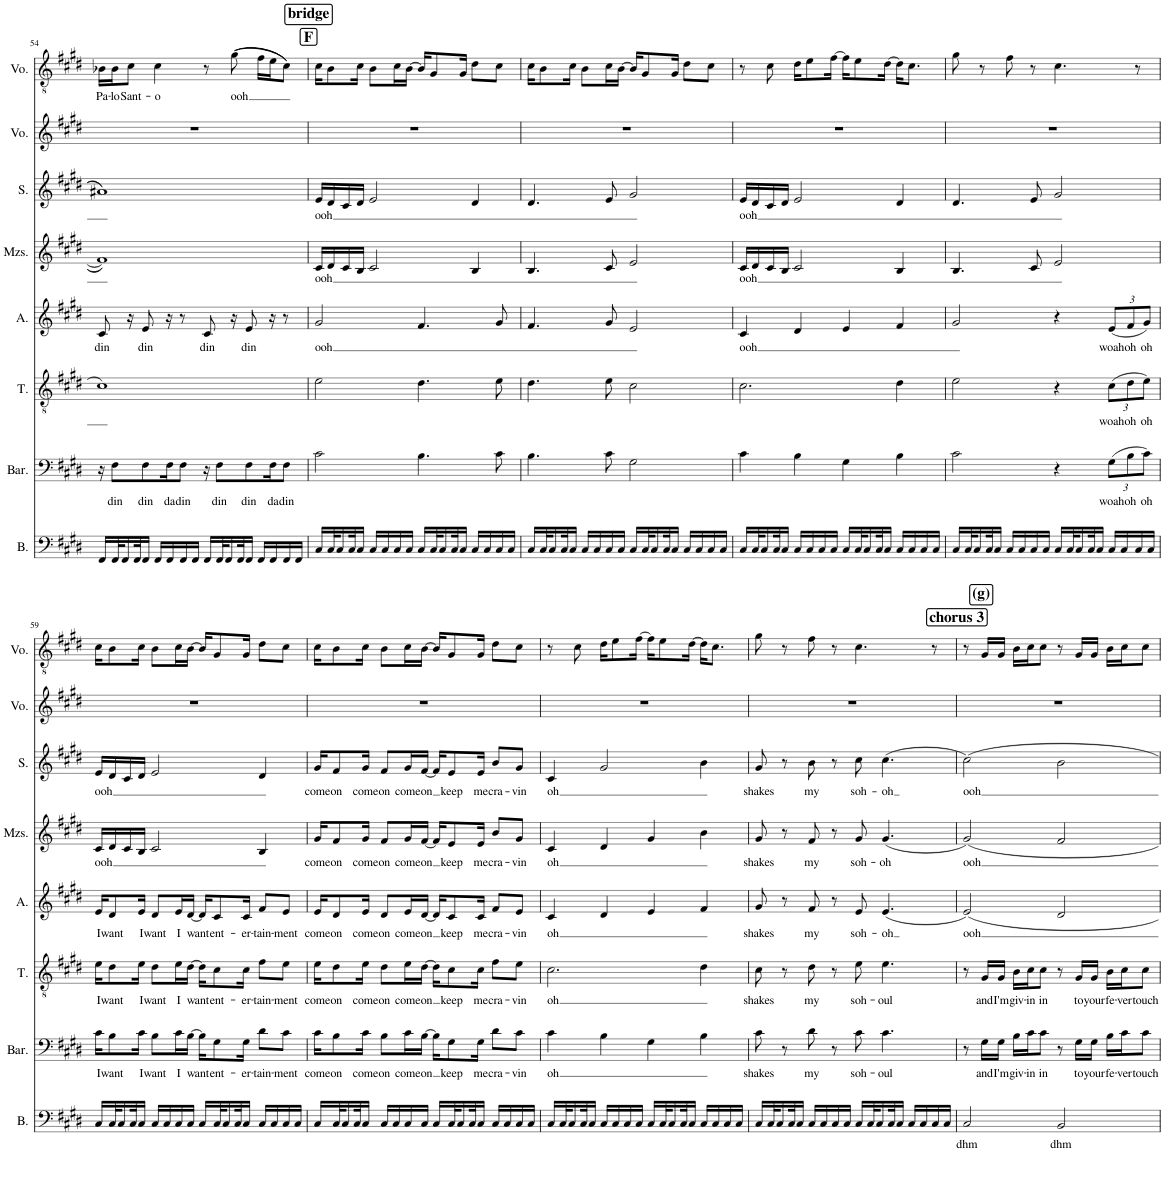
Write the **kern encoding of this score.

**kern	**text	**kern	**text	**kern	**text	**kern	**text	**kern	**text	**kern	**text	**kern	**kern	**text
*part8	*part8	*part7	*part7	*part6	*part6	*part5	*part5	*part4	*part4	*part3	*part3	*part2	*part1	*part1
*staff8	*staff8	*staff7	*staff7	*staff6	*staff6	*staff5	*staff5	*staff4	*staff4	*staff3	*staff3	*staff2	*staff1	*staff1
*I"Bass	*	*I"Baritone	*	*I"Tenor	*	*I"Alto	*	*I"Mezzo-soprano	*	*I"Soprano	*	*I"Voice	*I"Voice	*
*I'B.	*	*I'Bar.	*	*I'T.	*	*I'A.	*	*I'Mzs.	*	*I'S.	*	*I'Vo.	*I'Vo.	*
!!LO:PB:g=z
*clefF4	*	*clefF4	*	*clefGv2	*	*clefG2	*	*clefG2	*	*clefG2	*	*clefG2	*clefGv2	*
*k[f#c#g#d#]	*	*k[f#c#g#d#]	*	*k[f#c#g#d#]	*	*k[f#c#g#d#]	*	*k[f#c#g#d#]	*	*k[f#c#g#d#]	*	*k[f#c#g#d#]	*k[f#c#g#d#]	*
*M4/4	*	*M4/4	*	*M4/4	*	*M4/4	*	*M4/4	*	*M4/4	*	*M4/4	*M4/4	*
=54	=54	=54	=54	=54	=54	=54	=54	=54	=54	=54	=54	=54	=54	=54
!	!	!	!	!	!	!	!LO:LY:b	!	!	!	!	!	!	!LO:LY:b
16FF#/LL	.	16r	.	1c#	.	8c#/	din	1f#]	.	1a#X	.	1r	16B-X\LL	Pa-
!	!	!	!LO:LY:b	!	!	!	!	!	!	!	!	!	!	!LO:LY:b
32FF#/K	.	8F#\L	din	.	.	.	.	.	.	.	.	.	16B-\J	-lo
16FF#/	.	.	.	.	.	.	.	.	.	.	.	.	.	.
!	!	!	!	!	!	!	!	!	!	!	!	!	!	!LO:LY:b
.	.	.	.	.	.	16r	.	.	.	.	.	.	8c#\J	Sant-
32FF#/K	.	.	.	.	.	.	.	.	.	.	.	.	.	.
!	!	!	!LO:LY:b	!	!	!	!LO:LY:b	!	!	!	!	!	!	!
16FF#/JJ	.	8F#\	din	.	.	8e/	din	.	.	.	.	.	.	.
!	!	!	!	!	!	!	!	!	!	!	!	!	!	!LO:LY:b
16FF#/LL	.	.	.	.	.	.	.	.	.	.	.	.	4c#\	-o
!	!	!	!LO:LY:b	!	!	!	!	!	!	!	!	!	!	!
16FF#/	.	16F#\K	da	.	.	16r	.	.	.	.	.	.	.	.
!	!	!	!LO:LY:b	!	!	!	!	!	!	!	!	!	!	!
16FF#/	.	8F#\J	din	.	.	8r	.	.	.	.	.	.	.	.
16FF#/JJ	.	.	.	.	.	.	.	.	.	.	.	.	.	.
!	!	!	!	!	!	!	!LO:LY:b	!	!	!	!	!	!	!
16FF#/LL	.	16r	.	.	.	8c#/	din	.	.	.	.	.	8r	.
!	!	!	!LO:LY:b	!	!	!	!	!	!	!	!	!	!	!
32FF#/K	.	8F#\L	din	.	.	.	.	.	.	.	.	.	.	.
16FF#/	.	.	.	.	.	.	.	.	.	.	.	.	.	.
!	!	!	!	!	!	!	!	!	!	!	!	!	!	!LO:LY:b
.	.	.	.	.	.	16r	.	.	.	.	.	.	(((8g#\	ooh
32FF#/K	.	.	.	.	.	.	.	.	.	.	.	.	.	.
!	!	!	!LO:LY:b	!	!	!	!LO:LY:b	!	!	!	!	!	!	!
16FF#/JJ	.	8F#\	din	.	.	8e/	din	.	.	.	.	.	.	.
16FF#/LL	.	.	.	.	.	.	.	.	.	.	.	.	16f#\LL	.
!	!	!	!LO:LY:b	!	!	!	!	!	!	!	!	!	!	!
16FF#/	.	16F#\K	da	.	.	16r	.	.	.	.	.	.	16e\J	.
!	!	!	!LO:LY:b	!	!	!	!	!	!	!	!	!	!	!
16FF#/	.	8F#\J	din	.	.	8r	.	.	.	.	.	.	8c#\J)))	.
16FF#/JJ	.	.	.	.	.	.	.	.	.	.	.	.	.	.
!!LO:REH:place=s1:a:B:cj:fs=14:t=bridge
!!LO:REH:place=s1:a:B:cj:fs=14:t=F
=55	=55	=55	=55	=55	=55	=55	=55	=55	=55	=55	=55	=55	=55	=55
!	!	!	!	!	!	!	!LO:LY:b	!	!LO:LY:b	!	!LO:LY:b	!	!	!
16C#/LL	.	2c#\	.	2e\	.	2g#/	ooh	16c#/LL	ooh	16e/LL	ooh	1r	16c#\KL	.
32C#/K	.	.	.	.	.	.	.	16d#/	.	16d#/	.	.	8B\	.
16C#/	.	.	.	.	.	.	.	.	.	.	.	.	.	.
.	.	.	.	.	.	.	.	16c#/	.	16c#/	.	.	.	.
32C#/K	.	.	.	.	.	.	.	.	.	.	.	.	.	.
16C#/JJ	.	.	.	.	.	.	.	16B/JJ	.	16d#/JJ	.	.	16c#\Jk	.
16C#/LL	.	.	.	.	.	.	.	2c#/	.	2e/	.	.	8B\L	.
16C#/	.	.	.	.	.	.	.	.	.	.	.	.	.	.
16C#/	.	.	.	.	.	.	.	.	.	.	.	.	16c#\L	.
16C#/JJ	.	.	.	.	.	.	.	.	.	.	.	.	[16B\JJ	.
16C#/LL	.	4.B\	.	4.d#\	.	4.f#/	.	.	.	.	.	.	16B/KL]	.
32C#/K	.	.	.	.	.	.	.	.	.	.	.	.	8G#/	.
16C#/	.	.	.	.	.	.	.	.	.	.	.	.	.	.
32C#/K	.	.	.	.	.	.	.	.	.	.	.	.	.	.
16C#/JJ	.	.	.	.	.	.	.	.	.	.	.	.	16G#/Jk	.
16C#/LL	.	.	.	.	.	.	.	4B/	.	4d#/	.	.	8d#\L	.
16C#/	.	.	.	.	.	.	.	.	.	.	.	.	.	.
16C#/	.	8c#\	.	8e\	.	8g#/	.	.	.	.	.	.	8c#\J	.
16C#/JJ	.	.	.	.	.	.	.	.	.	.	.	.	.	.
=56	=56	=56	=56	=56	=56	=56	=56	=56	=56	=56	=56	=56	=56	=56
16C#/LL	.	4.B\	.	4.d#\	.	4.f#/	.	4.B/	.	4.d#/	.	1r	16c#\KL	.
32C#/K	.	.	.	.	.	.	.	.	.	.	.	.	8B\	.
16C#/	.	.	.	.	.	.	.	.	.	.	.	.	.	.
32C#/K	.	.	.	.	.	.	.	.	.	.	.	.	.	.
16C#/JJ	.	.	.	.	.	.	.	.	.	.	.	.	16c#\Jk	.
16C#/LL	.	.	.	.	.	.	.	.	.	.	.	.	8B\L	.
16C#/	.	.	.	.	.	.	.	.	.	.	.	.	.	.
16C#/	.	8c#\	.	8e\	.	8g#/	.	8c#/	.	8e/	.	.	16c#\L	.
16C#/JJ	.	.	.	.	.	.	.	.	.	.	.	.	[16B\JJ	.
16C#/LL	.	2G#\	.	2c#\	.	2e/	.	2e/	.	2g#/	.	.	16B/KL]	.
32C#/K	.	.	.	.	.	.	.	.	.	.	.	.	8G#/	.
16C#/	.	.	.	.	.	.	.	.	.	.	.	.	.	.
32C#/K	.	.	.	.	.	.	.	.	.	.	.	.	.	.
16C#/JJ	.	.	.	.	.	.	.	.	.	.	.	.	16G#/Jk	.
16C#/LL	.	.	.	.	.	.	.	.	.	.	.	.	8d#\L	.
16C#/	.	.	.	.	.	.	.	.	.	.	.	.	.	.
16C#/	.	.	.	.	.	.	.	.	.	.	.	.	8c#\J	.
16C#/JJ	.	.	.	.	.	.	.	.	.	.	.	.	.	.
=57	=57	=57	=57	=57	=57	=57	=57	=57	=57	=57	=57	=57	=57	=57
!	!	!	!	!	!	!	!LO:LY:b	!	!LO:LY:b	!	!LO:LY:b	!	!	!
16C#/LL	.	4c#\	.	2.c#\	.	4c#/	ooh	16c#/LL	ooh	16e/LL	ooh	1r	8r	.
32C#/K	.	.	.	.	.	.	.	16d#/	.	16d#/	.	.	.	.
16C#/	.	.	.	.	.	.	.	.	.	.	.	.	.	.
.	.	.	.	.	.	.	.	16c#/	.	16c#/	.	.	8c#\	.
32C#/K	.	.	.	.	.	.	.	.	.	.	.	.	.	.
16C#/JJ	.	.	.	.	.	.	.	16B/JJ	.	16d#/JJ	.	.	.	.
16C#/LL	.	4B\	.	.	.	4d#/	.	2c#/	.	2e/	.	.	16d#\KL	.
16C#/	.	.	.	.	.	.	.	.	.	.	.	.	8e\	.
16C#/	.	.	.	.	.	.	.	.	.	.	.	.	.	.
16C#/JJ	.	.	.	.	.	.	.	.	.	.	.	.	[16f#\Jk	.
16C#/LL	.	4G#\	.	.	.	4e/	.	.	.	.	.	.	16f#\KL]	.
32C#/K	.	.	.	.	.	.	.	.	.	.	.	.	8e\	.
16C#/	.	.	.	.	.	.	.	.	.	.	.	.	.	.
32C#/K	.	.	.	.	.	.	.	.	.	.	.	.	.	.
16C#/JJ	.	.	.	.	.	.	.	.	.	.	.	.	[16d#\Jk	.
16C#/LL	.	4B\	.	4d#\	.	4f#/	.	4B/	.	4d#/	.	.	16d#\KL]	.
16C#/	.	.	.	.	.	.	.	.	.	.	.	.	8.c#\J	.
16C#/	.	.	.	.	.	.	.	.	.	.	.	.	.	.
16C#/JJ	.	.	.	.	.	.	.	.	.	.	.	.	.	.
=58	=58	=58	=58	=58	=58	=58	=58	=58	=58	=58	=58	=58	=58	=58
16C#/LL	.	2c#\	.	2e\	.	2g#/	.	4.B/	.	4.d#/	.	1r	8g#\	.
32C#/K	.	.	.	.	.	.	.	.	.	.	.	.	.	.
16C#/	.	.	.	.	.	.	.	.	.	.	.	.	.	.
.	.	.	.	.	.	.	.	.	.	.	.	.	8r	.
32C#/K	.	.	.	.	.	.	.	.	.	.	.	.	.	.
16C#/JJ	.	.	.	.	.	.	.	.	.	.	.	.	.	.
16C#/LL	.	.	.	.	.	.	.	.	.	.	.	.	8f#\	.
16C#/	.	.	.	.	.	.	.	.	.	.	.	.	.	.
16C#/	.	.	.	.	.	.	.	8c#/	.	8e/	.	.	8r	.
16C#/JJ	.	.	.	.	.	.	.	.	.	.	.	.	.	.
16C#/LL	.	4r	.	4r	.	4r	.	2e/	.	2g#/	.	.	4.c#\	.
32C#/K	.	.	.	.	.	.	.	.	.	.	.	.	.	.
16C#/	.	.	.	.	.	.	.	.	.	.	.	.	.	.
32C#/K	.	.	.	.	.	.	.	.	.	.	.	.	.	.
16C#/JJ	.	.	.	.	.	.	.	.	.	.	.	.	.	.
*	*	*Xbrackettup	*	*	*	*	*	*	*	*	*	*	*	*
!	!	!	!LO:LY:b	!	!	!	!	!	!	!	!	!	!	!
*	*	*	*	*Xbrackettup	*	*	*	*	*	*	*	*	*	*
!	!	!	!	!	!LO:LY:b	!	!	!	!	!	!	!	!	!
*	*	*	*	*	*	*Xbrackettup	*	*	*	*	*	*	*	*
!	!	!	!	!	!	!	!LO:LY:b	!	!	!	!	!	!	!
16C#/LL	.	(12G#\L	woah	(12c#\L	woah	(12e/L	woah	.	.	.	.	.	.	.
16C#/	.	.	.	.	.	.	.	.	.	.	.	.	.	.
!	!	!	!LO:LY:b	!	!LO:LY:b	!	!LO:LY:b	!	!	!	!	!	!	!
.	.	12B\	oh	12d#\	oh	12f#/	oh	.	.	.	.	.	.	.
16C#/	.	.	.	.	.	.	.	.	.	.	.	.	8r	.
!	!	!	!LO:LY:b	!	!LO:LY:b	!	!LO:LY:b	!	!	!	!	!	!	!
.	.	12c#\J)	oh	12e\J)	oh	12g#/J)	oh	.	.	.	.	.	.	.
16C#/JJ	.	.	.	.	.	.	.	.	.	.	.	.	.	.
!!LO:LB:g=z
=59	=59	=59	=59	=59	=59	=59	=59	=59	=59	=59	=59	=59	=59	=59
!	!	!	!LO:LY:b	!	!LO:LY:b	!	!LO:LY:b	!	!LO:LY:b	!	!LO:LY:b	!	!	!
16C#/LL	.	16c#\KL	I	16e\KL	I	16e/KL	I	16c#/LL	ooh	16e/LL	ooh	1r	16c#\KL	.
!	!	!	!LO:LY:b	!	!LO:LY:b	!	!LO:LY:b	!	!	!	!	!	!	!
32C#/K	.	8B\	want	8d#\	want	8d#/	want	16d#/	.	16d#/	.	.	8B\	.
16C#/	.	.	.	.	.	.	.	.	.	.	.	.	.	.
.	.	.	.	.	.	.	.	16c#/	.	16c#/	.	.	.	.
32C#/K	.	.	.	.	.	.	.	.	.	.	.	.	.	.
!	!	!	!LO:LY:b	!	!LO:LY:b	!	!LO:LY:b	!	!	!	!	!	!	!
16C#/JJ	.	16c#\Jk	I	16e\Jk	I	16e/Jk	I	16B/JJ	.	16d#/JJ	.	.	16c#\Jk	.
!	!	!	!LO:LY:b	!	!LO:LY:b	!	!LO:LY:b	!	!	!	!	!	!	!
16C#/LL	.	8B\L	want	8d#\L	want	8d#/L	want	2c#/	.	2e/	.	.	8B\L	.
16C#/	.	.	.	.	.	.	.	.	.	.	.	.	.	.
!	!	!	!LO:LY:b	!	!LO:LY:b	!	!LO:LY:b	!	!	!	!	!	!	!
16C#/	.	16c#\L	I	16e\L	I	16e/L	I	.	.	.	.	.	16c#\L	.
!	!	!	!LO:LY:b	!	!LO:LY:b	!	!LO:LY:b	!	!	!	!	!	!	!
16C#/JJ	.	[16B\JJ	want	[16d#\JJ	want	[16d#/JJ	want	.	.	.	.	.	[16B\JJ	.
16C#/LL	.	16B\KL]	.	16d#\KL]	.	16d#/KL]	.	.	.	.	.	.	16B/KL]	.
!	!	!	!LO:LY:b	!	!LO:LY:b	!	!LO:LY:b	!	!	!	!	!	!	!
32C#/K	.	8G#\	ent-	8c#\	ent-	8c#/	ent-	.	.	.	.	.	8G#/	.
16C#/	.	.	.	.	.	.	.	.	.	.	.	.	.	.
32C#/K	.	.	.	.	.	.	.	.	.	.	.	.	.	.
!	!	!	!LO:LY:b	!	!LO:LY:b	!	!LO:LY:b	!	!	!	!	!	!	!
16C#/JJ	.	16G#\Jk	-er-	16c#\Jk	-er-	16c#/Jk	-er-	.	.	.	.	.	16G#/Jk	.
!	!	!	!LO:LY:b	!	!LO:LY:b	!	!LO:LY:b	!	!	!	!	!	!	!
16C#/LL	.	8d#\L	-tain-	8f#\L	-tain-	8f#/L	-tain-	4B/	.	4d#/	.	.	8d#\L	.
16C#/	.	.	.	.	.	.	.	.	.	.	.	.	.	.
!	!	!	!LO:LY:b	!	!LO:LY:b	!	!LO:LY:b	!	!	!	!	!	!	!
16C#/	.	8c#\J	-ment	8e\J	-ment	8e/J	-ment	.	.	.	.	.	8c#\J	.
16C#/JJ	.	.	.	.	.	.	.	.	.	.	.	.	.	.
=60	=60	=60	=60	=60	=60	=60	=60	=60	=60	=60	=60	=60	=60	=60
!	!	!	!LO:LY:b	!	!LO:LY:b	!	!LO:LY:b	!	!LO:LY:b	!	!LO:LY:b	!	!	!
16C#/LL	.	16c#\KL	come	16e\KL	come	16e/KL	come	16g#/KL	come	16g#/KL	come	1r	16c#\KL	.
!	!	!	!LO:LY:b	!	!LO:LY:b	!	!LO:LY:b	!	!LO:LY:b	!	!LO:LY:b	!	!	!
32C#/K	.	8B\	on	8d#\	on	8d#/	on	8f#/	on	8f#/	on	.	8B\	.
16C#/	.	.	.	.	.	.	.	.	.	.	.	.	.	.
32C#/K	.	.	.	.	.	.	.	.	.	.	.	.	.	.
!	!	!	!LO:LY:b	!	!LO:LY:b	!	!LO:LY:b	!	!LO:LY:b	!	!LO:LY:b	!	!	!
16C#/JJ	.	16c#\Jk	come	16e\Jk	come	16e/Jk	come	16g#/Jk	come	16g#/Jk	come	.	16c#\Jk	.
!	!	!	!LO:LY:b	!	!LO:LY:b	!	!LO:LY:b	!	!LO:LY:b	!	!LO:LY:b	!	!	!
16C#/LL	.	8B\L	on	8d#\L	on	8d#/L	on	8f#/L	on	8f#/L	on	.	8B\L	.
16C#/	.	.	.	.	.	.	.	.	.	.	.	.	.	.
!	!	!	!LO:LY:b	!	!LO:LY:b	!	!LO:LY:b	!	!LO:LY:b	!	!LO:LY:b	!	!	!
16C#/	.	16c#\L	come	16e\L	come	16e/L	come	16g#/L	come	16g#/L	come	.	16c#\L	.
!	!	!	!LO:LY:b	!	!LO:LY:b	!	!LO:LY:b	!	!LO:LY:b	!	!LO:LY:b	!	!	!
16C#/JJ	.	[16B\JJ	on	[16d#\JJ	on	[16d#/JJ	on	[16f#/JJ	on	[16f#/JJ	on	.	[16B\JJ	.
16C#/LL	.	16B\KL]	.	16d#\KL]	.	16d#/KL]	.	16f#/KL]	.	16f#/KL]	.	.	16B/KL]	.
!	!	!	!LO:LY:b	!	!LO:LY:b	!	!LO:LY:b	!	!LO:LY:b	!	!LO:LY:b	!	!	!
32C#/K	.	8G#\	keep	8c#\	keep	8c#/	keep	8e/	keep	8e/	keep	.	8G#/	.
16C#/	.	.	.	.	.	.	.	.	.	.	.	.	.	.
32C#/K	.	.	.	.	.	.	.	.	.	.	.	.	.	.
!	!	!	!LO:LY:b	!	!LO:LY:b	!	!LO:LY:b	!	!LO:LY:b	!	!LO:LY:b	!	!	!
16C#/JJ	.	16G#\Jk	me	16c#\Jk	me	16c#/Jk	me	16e/Jk	me	16e/Jk	me	.	16G#/Jk	.
!	!	!	!LO:LY:b	!	!LO:LY:b	!	!LO:LY:b	!	!LO:LY:b	!	!LO:LY:b	!	!	!
16C#/LL	.	8d#\L	cra-	8f#\L	cra-	8f#/L	cra-	8b/L	cra-	8b/L	cra-	.	8d#\L	.
16C#/	.	.	.	.	.	.	.	.	.	.	.	.	.	.
!	!	!	!LO:LY:b	!	!LO:LY:b	!	!LO:LY:b	!	!LO:LY:b	!	!LO:LY:b	!	!	!
16C#/	.	8c#\J	-vin	8e\J	-vin	8e/J	-vin	8g#/J	-vin	8g#/J	-vin	.	8c#\J	.
16C#/JJ	.	.	.	.	.	.	.	.	.	.	.	.	.	.
=61	=61	=61	=61	=61	=61	=61	=61	=61	=61	=61	=61	=61	=61	=61
!	!	!	!LO:LY:b	!	!LO:LY:b	!	!LO:LY:b	!	!LO:LY:b	!	!LO:LY:b	!	!	!
16C#/LL	.	4c#\	oh	2.c#\	oh	4c#/	oh	4c#/	oh	4c#/	oh	1r	8r	.
32C#/K	.	.	.	.	.	.	.	.	.	.	.	.	.	.
16C#/	.	.	.	.	.	.	.	.	.	.	.	.	.	.
.	.	.	.	.	.	.	.	.	.	.	.	.	8c#\	.
32C#/K	.	.	.	.	.	.	.	.	.	.	.	.	.	.
16C#/JJ	.	.	.	.	.	.	.	.	.	.	.	.	.	.
16C#/LL	.	4B\	.	.	.	4d#/	.	4d#/	.	2g#/	.	.	16d#\KL	.
16C#/	.	.	.	.	.	.	.	.	.	.	.	.	8e\	.
16C#/	.	.	.	.	.	.	.	.	.	.	.	.	.	.
16C#/JJ	.	.	.	.	.	.	.	.	.	.	.	.	[16f#\Jk	.
16C#/LL	.	4G#\	.	.	.	4e/	.	4g#/	.	.	.	.	16f#\KL]	.
32C#/K	.	.	.	.	.	.	.	.	.	.	.	.	8e\	.
16C#/	.	.	.	.	.	.	.	.	.	.	.	.	.	.
32C#/K	.	.	.	.	.	.	.	.	.	.	.	.	.	.
16C#/JJ	.	.	.	.	.	.	.	.	.	.	.	.	[16d#\Jk	.
16C#/LL	.	4B\	.	4d#\	.	4f#/	.	4b\	.	4b\	.	.	16d#\KL]	.
16C#/	.	.	.	.	.	.	.	.	.	.	.	.	8.c#\J	.
16C#/	.	.	.	.	.	.	.	.	.	.	.	.	.	.
16C#/JJ	.	.	.	.	.	.	.	.	.	.	.	.	.	.
=62	=62	=62	=62	=62	=62	=62	=62	=62	=62	=62	=62	=62	=62	=62
!	!	!	!LO:LY:b	!	!LO:LY:b	!	!LO:LY:b	!	!LO:LY:b	!	!LO:LY:b	!	!	!
16C#/LL	.	8c#\	shakes	8c#\	shakes	8g#/	shakes	8g#/	shakes	8g#/	shakes	1r	8g#\	.
32C#/K	.	.	.	.	.	.	.	.	.	.	.	.	.	.
16C#/	.	.	.	.	.	.	.	.	.	.	.	.	.	.
.	.	8r	.	8r	.	8r	.	8r	.	8r	.	.	8r	.
32C#/K	.	.	.	.	.	.	.	.	.	.	.	.	.	.
16C#/JJ	.	.	.	.	.	.	.	.	.	.	.	.	.	.
!	!	!	!LO:LY:b	!	!LO:LY:b	!	!LO:LY:b	!	!LO:LY:b	!	!LO:LY:b	!	!	!
16C#/LL	.	8d#\	my	8d#\	my	8f#/	my	8f#/	my	8b\	my	.	8f#\	.
16C#/	.	.	.	.	.	.	.	.	.	.	.	.	.	.
16C#/	.	8r	.	8r	.	8r	.	8r	.	8r	.	.	8r	.
16C#/JJ	.	.	.	.	.	.	.	.	.	.	.	.	.	.
!	!	!	!LO:LY:b	!	!LO:LY:b	!	!LO:LY:b	!	!LO:LY:b	!	!LO:LY:b	!	!	!
16C#/LL	.	8c#\	soh-	8e\	soh-	8e/	soh-	8g#/	soh-	8cc#\	soh-	.	4.c#\	.
32C#/K	.	.	.	.	.	.	.	.	.	.	.	.	.	.
16C#/	.	.	.	.	.	.	.	.	.	.	.	.	.	.
!	!	!	!LO:LY:b	!	!LO:LY:b	!	!LO:LY:b	!	!LO:LY:b	!	!LO:LY:b	!	!	!
.	.	4.c#\	-oul	4.e\	-oul	(4.e/	-oh	(4.g#/	-oh	(4.cc#\	-oh	.	.	.
32C#/K	.	.	.	.	.	.	.	.	.	.	.	.	.	.
16C#/JJ	.	.	.	.	.	.	.	.	.	.	.	.	.	.
16C#/LL	.	.	.	.	.	.	.	.	.	.	.	.	.	.
16C#/	.	.	.	.	.	.	.	.	.	.	.	.	.	.
16C#/	.	.	.	.	.	.	.	.	.	.	.	.	8r	.
16C#/JJ	.	.	.	.	.	.	.	.	.	.	.	.	.	.
!!LO:REH:place=s1:a:B:cj:fs=14:t=(g):qo=0.5
!!LO:REH:place=s1:a:B:cj:fs=14:t=chorus 3
=63	=63	=63	=63	=63	=63	=63	=63	=63	=63	=63	=63	=63	=63	=63
!	!LO:LY:b	!	!	!	!	!	!LO:LY:b	!	!LO:LY:b	!	!LO:LY:b	!	!	!
2C#/	dhm	8r	.	8r	.	2e/)	ooh	2g#/)	ooh	2cc#\)	ooh	1r	8r	.
!	!	!	!LO:LY:b	!	!LO:LY:b	!	!	!	!	!	!	!	!	!
.	.	16G#\LL	and	16G#/LL	and	.	.	.	.	.	.	.	16G#/LL	.
!	!	!	!LO:LY:b	!	!LO:LY:b	!	!	!	!	!	!	!	!	!
.	.	16G#\JJ	I'm	16G#/JJ	I'm	.	.	.	.	.	.	.	16G#/JJ	.
!	!	!	!LO:LY:b	!	!LO:LY:b	!	!	!	!	!	!	!	!	!
.	.	16B\LL	giv-	16B\LL	giv-	.	.	.	.	.	.	.	16B\LL	.
!	!	!	!LO:LY:b	!	!LO:LY:b	!	!	!	!	!	!	!	!	!
.	.	16c#\J	-in	16c#\J	-in	.	.	.	.	.	.	.	16c#\J	.
!	!	!	!LO:LY:b	!	!LO:LY:b	!	!	!	!	!	!	!	!	!
.	.	8c#\J	in	8c#\J	in	.	.	.	.	.	.	.	8c#\J	.
!	!LO:LY:b	!	!	!	!	!	!	!	!	!	!	!	!	!
2BB/	dhm	8r	.	8r	.	2d#/	.	2f#/	.	2b\	.	.	8r	.
!	!	!	!LO:LY:b	!	!LO:LY:b	!	!	!	!	!	!	!	!	!
.	.	16G#\LL	to	16G#/LL	to	.	.	.	.	.	.	.	16G#/LL	.
!	!	!	!LO:LY:b	!	!LO:LY:b	!	!	!	!	!	!	!	!	!
.	.	16G#\JJ	your	16G#/JJ	your	.	.	.	.	.	.	.	16G#/JJ	.
!	!	!	!LO:LY:b	!	!LO:LY:b	!	!	!	!	!	!	!	!	!
.	.	16B\LL	fe-	16B\LL	fe-	.	.	.	.	.	.	.	16B\LL	.
!	!	!	!LO:LY:b	!	!LO:LY:b	!	!	!	!	!	!	!	!	!
.	.	16c#\J	-ver	16c#\J	-ver	.	.	.	.	.	.	.	16c#\J	.
!	!	!	!LO:LY:b	!	!LO:LY:b	!	!	!	!	!	!	!	!	!
.	.	8c#\J	touch	8c#\J	touch	.	.	.	.	.	.	.	8c#\J	.
=	=	=	=	=	=	=	=	=	=	=	=	=	=	=
*-	*-	*-	*-	*-	*-	*-	*-	*-	*-	*-	*-	*-	*-	*-
